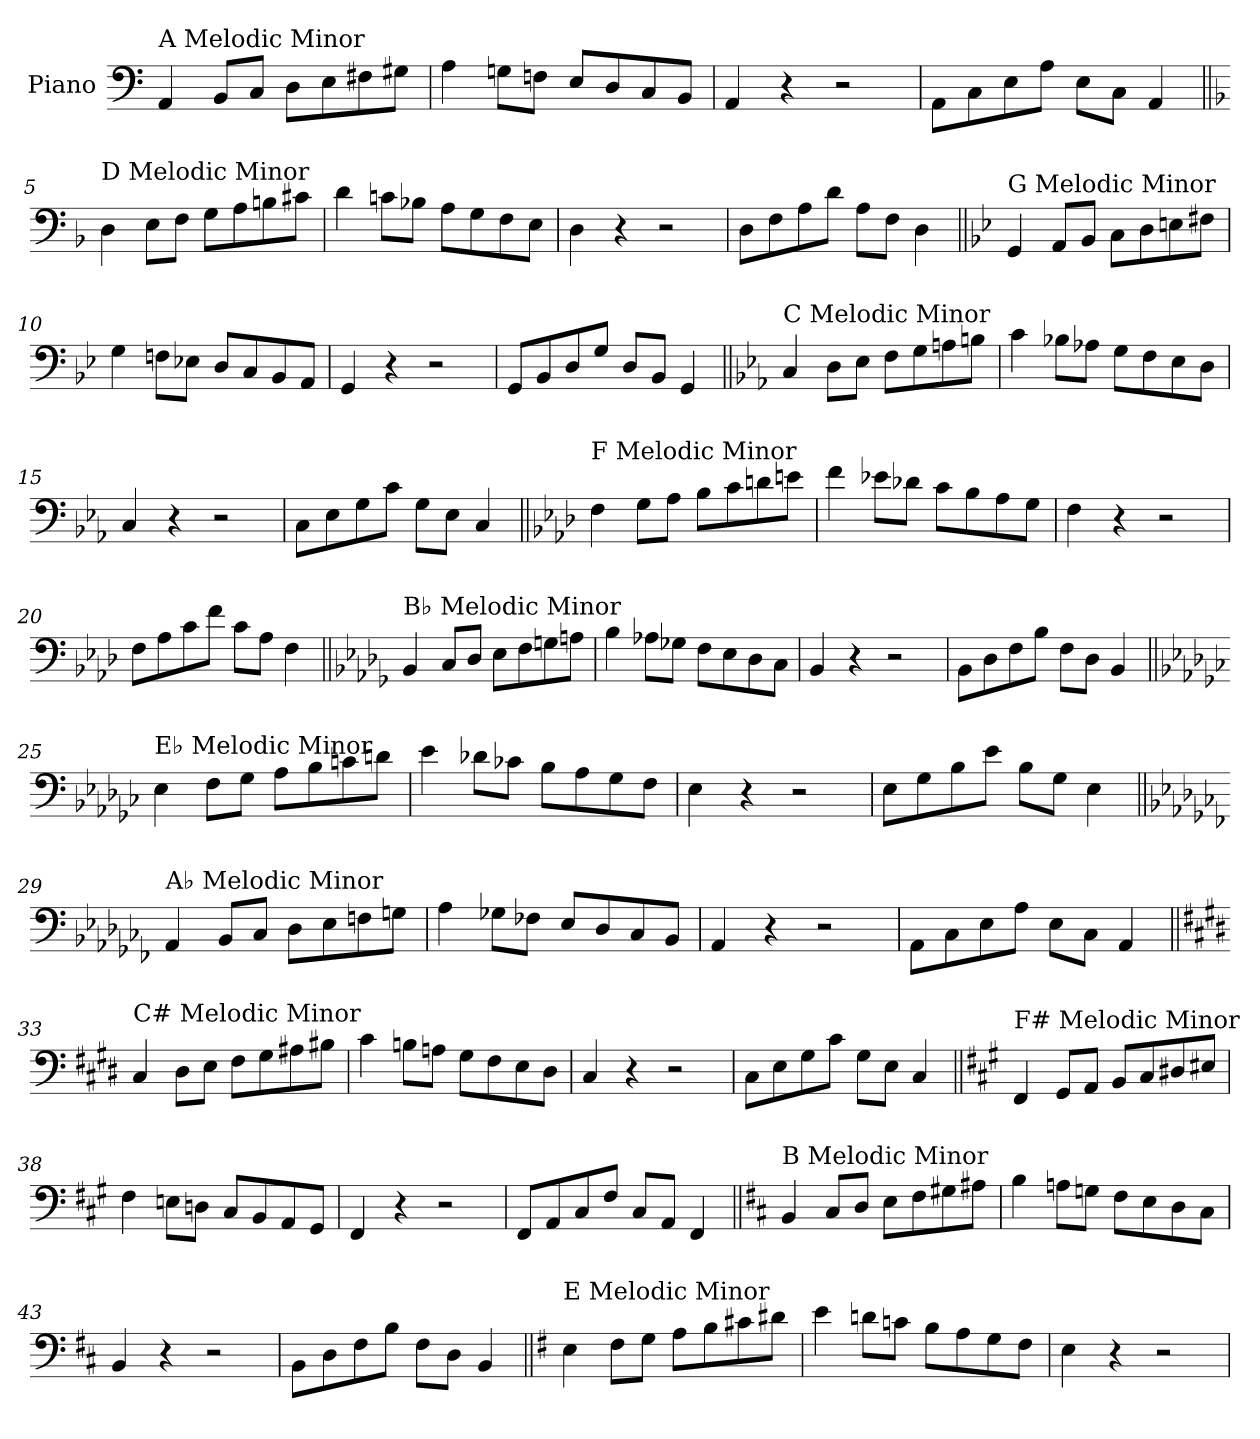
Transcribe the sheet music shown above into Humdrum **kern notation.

**kern
*part1
*staff1
*I"Piano
*I'Pno.
*clefF4
*k[]
=1
!LO:TX:a:t=A Melodic Minor
4AA/
8BB/L
8C/J
8D\L
8E\
8F#X\
8G#X\J
=2
4A\
8Gn\L
8Fn\J
8E/L
8D/
8C/
8BB/J
=3
4AA/
4r
2r
=4
8AA\L
8C\
8E\
8A\J
8E\L
8C\J
4AA/
!!LO:LB:g=z
=5||
*k[b-]
!LO:TX:a:t=D Melodic Minor
4D\
8E\L
8F\J
8G\L
8A\
8Bn\
8c#X\J
=6
4d\
8cn\L
8B-X\J
8A\L
8G\
8F\
8E\J
=7
4D\
4r
2r
=8
8D\L
8F\
8A\
8d\J
8A\L
8F\J
4D\
!!LO:LB:g=z
=9||
*k[b-e-]
!LO:TX:a:t=G Melodic Minor
4GG/
8AA/L
8BB-/J
8C\L
8D\
8En\
8F#X\J
=10
4G\
8Fn\L
8E-X\J
8D/L
8C/
8BB-/
8AA/J
=11
4GG/
4r
2r
=12
8GG/L
8BB-/
8D/
8G/J
8D/L
8BB-/J
4GG/
!!LO:LB:g=z
=13||
*k[b-e-a-]
!LO:TX:a:t=C Melodic Minor
4C/
8D\L
8E-\J
8F\L
8G\
8An\
8Bn\J
=14
4c\
8B-X\L
8A-X\J
8G\L
8F\
8E-\
8D\J
=15
4C/
4r
2r
=16
8C\L
8E-\
8G\
8c\J
8G\L
8E-\J
4C/
!!LO:LB:g=z
=17||
*k[b-e-a-d-]
!LO:TX:a:t=F Melodic Minor
4F\
8G\L
8A-\J
8B-\L
8c\
8dn\
8en\J
=18
4f\
8e-X\L
8d-X\J
8c\L
8B-\
8A-\
8G\J
=19
4F\
4r
2r
=20
8F\L
8A-\
8c\
8f\J
8c\L
8A-\J
4F\
!!LO:LB:g=z
=21||
*k[b-e-a-d-g-]
!LO:TX:a:t=B♭ Melodic Minor
4BB-/
8C/L
8D-/J
8E-\L
8F\
8Gn\
8An\J
=22
4B-\
8A-X\L
8G-X\J
8F\L
8E-\
8D-\
8C\J
=23
4BB-/
4r
2r
=24
8BB-\L
8D-\
8F\
8B-\J
8F\L
8D-\J
4BB-/
!!LO:LB:g=z
=25||
*k[b-e-a-d-g-c-]
!LO:TX:a:t=E♭ Melodic Minor
4E-\
8F\L
8G-\J
8A-\L
8B-\
8cn\
8dn\J
=26
4e-\
8d-X\L
8c-X\J
8B-\L
8A-\
8G-\
8F\J
=27
4E-\
4r
2r
=28
8E-\L
8G-\
8B-\
8e-\J
8B-\L
8G-\J
4E-\
!!LO:LB:g=z
=29||
*k[b-e-a-d-g-c-f-]
!LO:TX:a:t=A♭ Melodic Minor
4AA-/
8BB-/L
8C-/J
8D-\L
8E-\
8Fn\
8Gn\J
=30
4A-\
8G-X\L
8F-X\J
8E-/L
8D-/
8C-/
8BB-/J
=31
4AA-/
4r
2r
=32
8AA-\L
8C-\
8E-\
8A-\J
8E-\L
8C-\J
4AA-/
!!LO:LB:g=z
=33||
*k[f#c#g#d#]
!LO:TX:a:t=C# Melodic Minor
4C#/
8D#\L
8E\J
8F#\L
8G#\
8A#X\
8B#X\J
=34
4c#\
8Bn\L
8An\J
8G#\L
8F#\
8E\
8D#\J
=35
4C#/
4r
2r
=36
8C#\L
8E\
8G#\
8c#\J
8G#\L
8E\J
4C#/
!!LO:LB:g=z
=37||
*k[f#c#g#]
!LO:TX:a:t=F# Melodic Minor
4FF#/
8GG#/L
8AA/J
8BB/L
8C#/
8D#X/
8E#X/J
=38
4F#\
8En\L
8Dn\J
8C#/L
8BB/
8AA/
8GG#/J
=39
4FF#/
4r
2r
=40
8FF#/L
8AA/
8C#/
8F#/J
8C#/L
8AA/J
4FF#/
!!LO:LB:g=z
=41||
*k[f#c#]
!LO:TX:a:t=B Melodic Minor
4BB/
8C#/L
8D/J
8E\L
8F#\
8G#X\
8A#X\J
=42
4B\
8An\L
8Gn\J
8F#\L
8E\
8D\
8C#\J
=43
4BB/
4r
2r
=44
8BB\L
8D\
8F#\
8B\J
8F#\L
8D\J
4BB/
!!LO:LB:g=z
=45||
*k[f#]
!LO:TX:a:t=E Melodic Minor
4E\
8F#\L
8G\J
8A\L
8B\
8c#X\
8d#X\J
=46
4e\
8dn\L
8cn\J
8B\L
8A\
8G\
8F#\J
=47
4E\
4r
2r
=
*-
